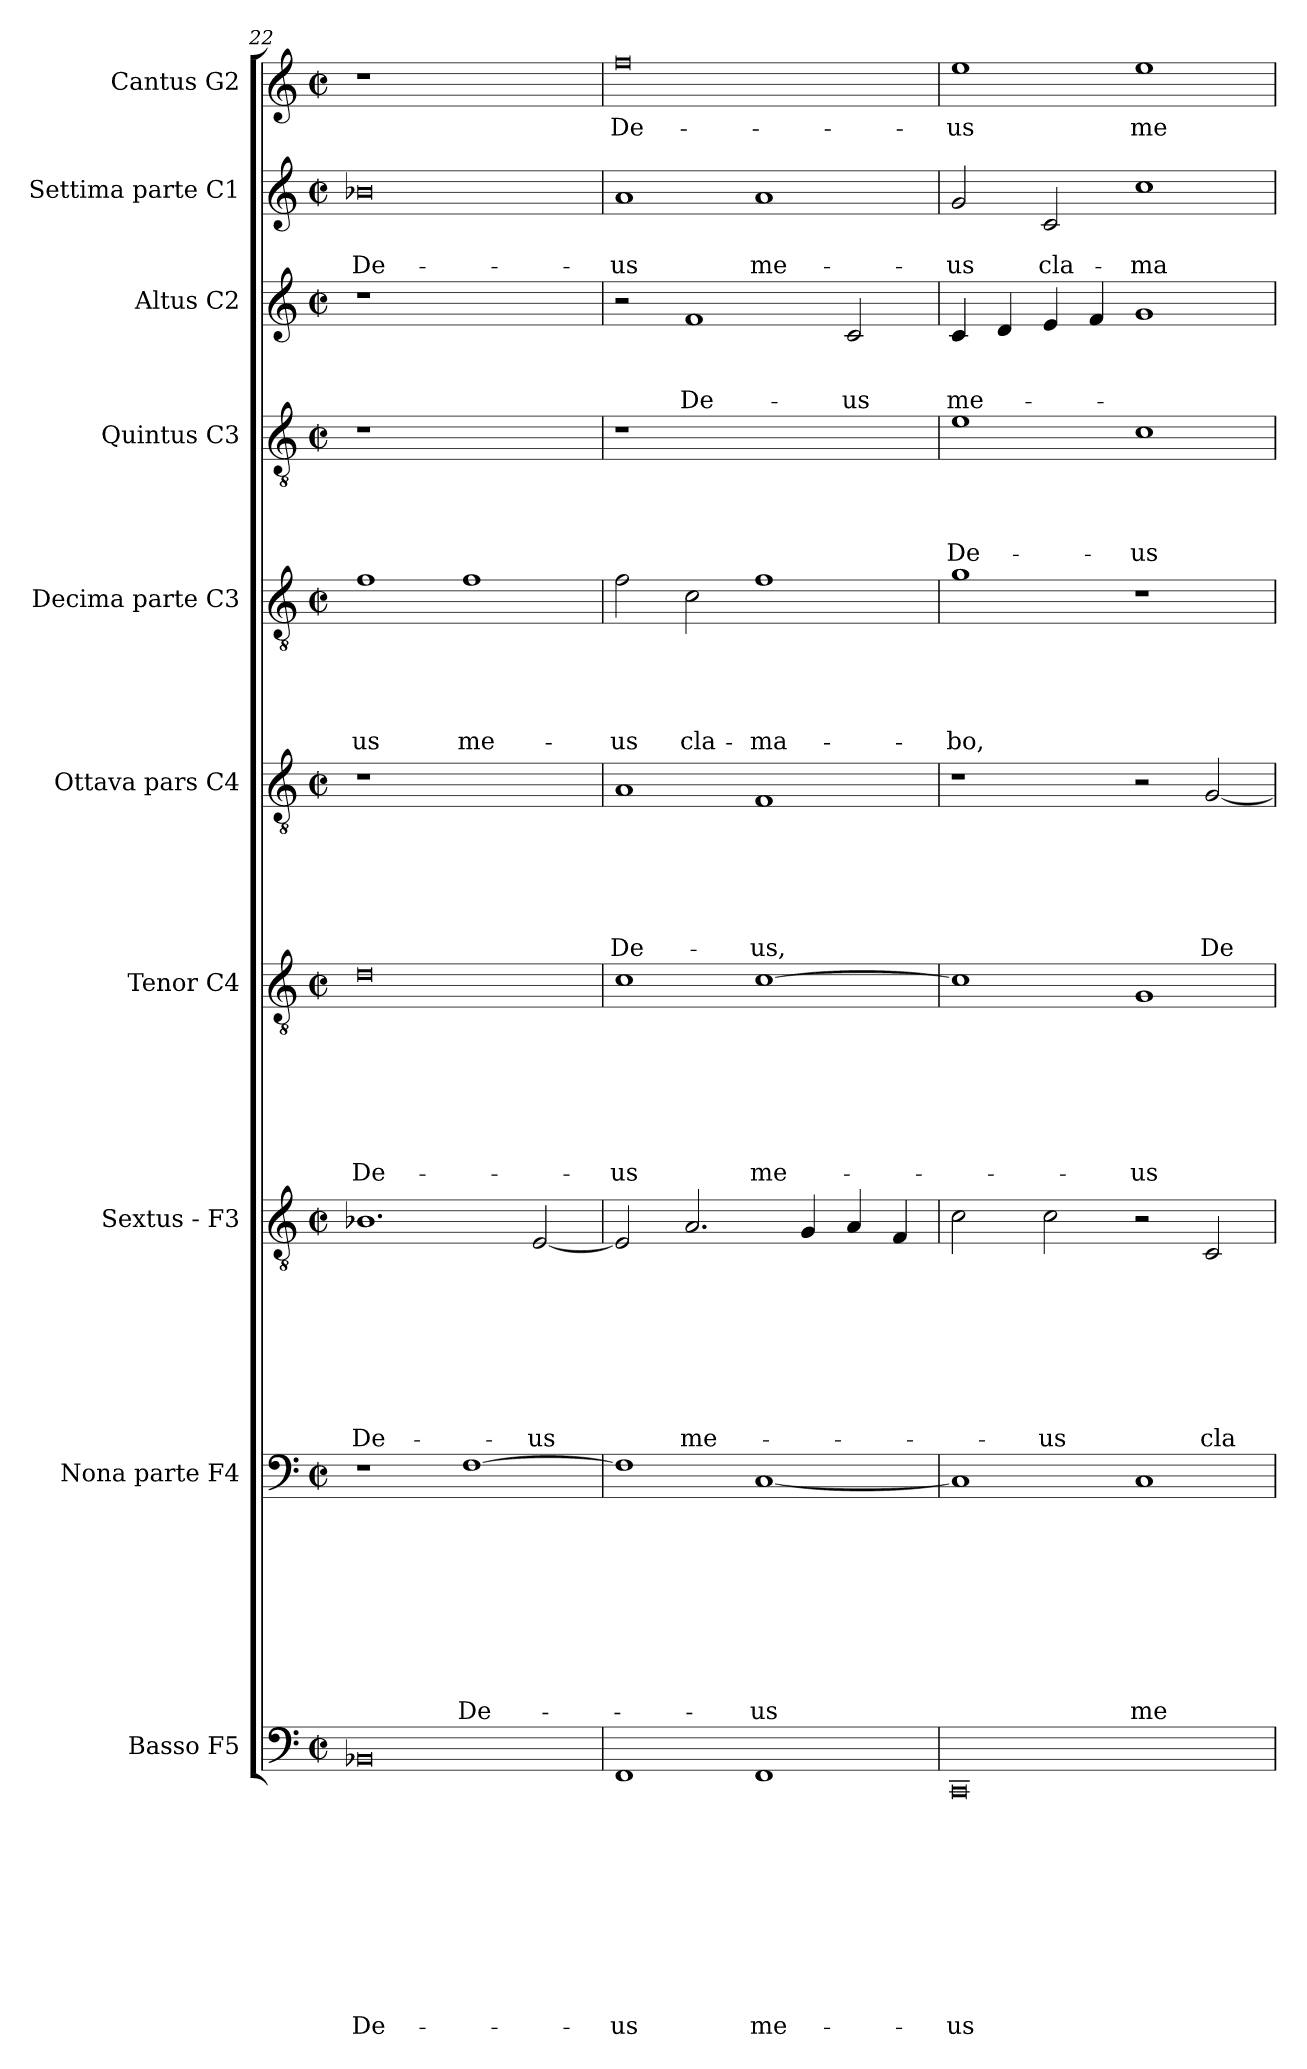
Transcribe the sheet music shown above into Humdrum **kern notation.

**kern	**text	**text	**text	**text	**text	**text	**text	**text	**text	**text	**kern	**text	**text	**text	**text	**text	**text	**text	**text	**text	**kern	**text	**text	**text	**text	**text	**text	**text	**text	**kern	**text	**text	**text	**text	**text	**text	**text	**kern	**text	**text	**text	**text	**text	**text	**kern	**text	**text	**text	**text	**text	**kern	**text	**text	**text	**text	**kern	**text	**text	**text	**kern	**text	**text	**kern	**text
*part10	*part10	*part10	*part10	*part10	*part10	*part10	*part10	*part10	*part10	*part10	*part9	*part9	*part9	*part9	*part9	*part9	*part9	*part9	*part9	*part9	*part8	*part8	*part8	*part8	*part8	*part8	*part8	*part8	*part8	*part7	*part7	*part7	*part7	*part7	*part7	*part7	*part7	*part6	*part6	*part6	*part6	*part6	*part6	*part6	*part5	*part5	*part5	*part5	*part5	*part5	*part4	*part4	*part4	*part4	*part4	*part3	*part3	*part3	*part3	*part2	*part2	*part2	*part1	*part1
*staff10	*staff10	*staff10	*staff10	*staff10	*staff10	*staff10	*staff10	*staff10	*staff10	*staff10	*staff9	*staff9	*staff9	*staff9	*staff9	*staff9	*staff9	*staff9	*staff9	*staff9	*staff8	*staff8	*staff8	*staff8	*staff8	*staff8	*staff8	*staff8	*staff8	*staff7	*staff7	*staff7	*staff7	*staff7	*staff7	*staff7	*staff7	*staff6	*staff6	*staff6	*staff6	*staff6	*staff6	*staff6	*staff5	*staff5	*staff5	*staff5	*staff5	*staff5	*staff4	*staff4	*staff4	*staff4	*staff4	*staff3	*staff3	*staff3	*staff3	*staff2	*staff2	*staff2	*staff1	*staff1
*I"Basso F5	*	*	*	*	*	*	*	*	*	*	*I"Nona parte F4	*	*	*	*	*	*	*	*	*	*I"Sextus - F3	*	*	*	*	*	*	*	*	*I"Tenor C4	*	*	*	*	*	*	*	*I"Ottava pars C4	*	*	*	*	*	*	*I"Decima parte C3	*	*	*	*	*	*I"Quintus C3	*	*	*	*	*I"Altus C2	*	*	*	*I"Settima parte C1	*	*	*I"Cantus G2	*
*I'B1	*	*	*	*	*	*	*	*	*	*	*	*	*	*	*	*	*	*	*	*	*	*	*	*	*	*	*	*	*	*I'T1	*	*	*	*	*	*	*	*	*	*	*	*	*	*	*	*	*	*	*	*	*	*	*	*	*	*I'A1	*	*	*	*I'C2	*	*	*I'C1	*
*clefF4	*	*	*	*	*	*	*	*	*	*	*clefF4	*	*	*	*	*	*	*	*	*	*clefGv2	*	*	*	*	*	*	*	*	*clefGv2	*	*	*	*	*	*	*	*clefGv2	*	*	*	*	*	*	*clefGv2	*	*	*	*	*	*clefGv2	*	*	*	*	*clefG2	*	*	*	*clefG2	*	*	*clefG2	*
*k[]	*	*	*	*	*	*	*	*	*	*	*k[]	*	*	*	*	*	*	*	*	*	*k[]	*	*	*	*	*	*	*	*	*k[]	*	*	*	*	*	*	*	*k[]	*	*	*	*	*	*	*k[]	*	*	*	*	*	*k[]	*	*	*	*	*k[]	*	*	*	*k[]	*	*	*k[]	*
*C:	*	*	*	*	*	*	*	*	*	*	*C:	*	*	*	*	*	*	*	*	*	*C:	*	*	*	*	*	*	*	*	*C:	*	*	*	*	*	*	*	*C:	*	*	*	*	*	*	*C:	*	*	*	*	*	*C:	*	*	*	*	*C:	*	*	*	*C:	*	*	*C:	*
*M2/2	*	*	*	*	*	*	*	*	*	*	*M2/2	*	*	*	*	*	*	*	*	*	*M2/2	*	*	*	*	*	*	*	*	*M2/2	*	*	*	*	*	*	*	*M2/2	*	*	*	*	*	*	*M2/2	*	*	*	*	*	*M2/2	*	*	*	*	*M2/2	*	*	*	*M2/2	*	*	*M2/2	*
*met(c|)	*	*	*	*	*	*	*	*	*	*	*met(c|)	*	*	*	*	*	*	*	*	*	*met(c|)	*	*	*	*	*	*	*	*	*met(c|)	*	*	*	*	*	*	*	*met(c|)	*	*	*	*	*	*	*met(c|)	*	*	*	*	*	*met(c|)	*	*	*	*	*met(c|)	*	*	*	*met(c|)	*	*	*met(c|)	*
=22	=22	=22	=22	=22	=22	=22	=22	=22	=22	=22	=22	=22	=22	=22	=22	=22	=22	=22	=22	=22	=22	=22	=22	=22	=22	=22	=22	=22	=22	=22	=22	=22	=22	=22	=22	=22	=22	=22	=22	=22	=22	=22	=22	=22	=22	=22	=22	=22	=22	=22	=22	=22	=22	=22	=22	=22	=22	=22	=22	=22	=22	=22	=22	=22
!	!	!	!	!	!	!	!	!	!	!LO:LY:b	!	!	!	!	!	!	!	!	!	!	!	!	!	!	!	!	!	!	!LO:LY:b	!	!	!	!	!	!	!	!LO:LY:b	!	!	!	!	!	!	!	!	!	!	!	!	!LO:LY:b	!	!	!	!	!	!	!	!	!	!	!	!LO:LY:b	!	!
0BB-X	.	.	.	.	.	.	.	.	.	De-	1r	.	.	.	.	.	.	.	.	.	1.B-X	.	.	.	.	.	.	.	De-	0d	.	.	.	.	.	.	De-	1r	.	.	.	.	.	.	1f	.	.	.	.	-us	1r	.	.	.	.	1r	.	.	.	0b-X	.	De-	1r	.
!	!	!	!	!	!	!	!	!	!	!	!	!	!	!	!	!	!	!	!	!LO:LY:b	!	!	!	!	!	!	!	!	!	!	!	!	!	!	!	!	!	!	!	!	!	!	!	!	!	!	!	!	!	!LO:LY:b	!	!	!	!	!	!	!	!	!	!	!	!	!	!
.	.	.	.	.	.	.	.	.	.	.	[1F	.	.	.	.	.	.	.	.	De-	.	.	.	.	.	.	.	.	.	.	.	.	.	.	.	.	.	1ryy	.	.	.	.	.	.	1f	.	.	.	.	me-	1ryy	.	.	.	.	1ryy	.	.	.	.	.	.	1ryy	.
!	!	!	!	!	!	!	!	!	!	!	!	!	!	!	!	!	!	!	!	!	!	!	!	!	!	!	!	!	!LO:LY:b	!	!	!	!	!	!	!	!	!	!	!	!	!	!	!	!	!	!	!	!	!	!	!	!	!	!	!	!	!	!	!	!	!	!	!
.	.	.	.	.	.	.	.	.	.	.	.	.	.	.	.	.	.	.	.	.	[2E/	.	.	.	.	.	.	.	-us	.	.	.	.	.	.	.	.	.	.	.	.	.	.	.	.	.	.	.	.	.	.	.	.	.	.	.	.	.	.	.	.	.	.	.
=23	=23	=23	=23	=23	=23	=23	=23	=23	=23	=23	=23	=23	=23	=23	=23	=23	=23	=23	=23	=23	=23	=23	=23	=23	=23	=23	=23	=23	=23	=23	=23	=23	=23	=23	=23	=23	=23	=23	=23	=23	=23	=23	=23	=23	=23	=23	=23	=23	=23	=23	=23	=23	=23	=23	=23	=23	=23	=23	=23	=23	=23	=23	=23	=23
!	!	!	!	!	!	!	!	!	!	!LO:LY:b	!	!	!	!	!	!	!	!	!	!	!	!	!	!	!	!	!	!	!	!	!	!	!	!	!	!	!LO:LY:b	!	!	!	!	!	!	!LO:LY:b	!	!	!	!	!	!LO:LY:b	!	!	!	!	!	!	!	!	!	!	!	!LO:LY:b	!	!LO:LY:b
1FF	.	.	.	.	.	.	.	.	.	-us	1F]	.	.	.	.	.	.	.	.	.	2E/]	.	.	.	.	.	.	.	.	1c	.	.	.	.	.	.	-us	1A	.	.	.	.	.	De-	2f\	.	.	.	.	-us	1r	.	.	.	.	2r	.	.	.	1a	.	-us	0ff	De-
!	!	!	!	!	!	!	!	!	!	!	!	!	!	!	!	!	!	!	!	!	!	!	!	!	!	!	!	!	!LO:LY:b	!	!	!	!	!	!	!	!	!	!	!	!	!	!	!	!	!	!	!	!	!LO:LY:b	!	!	!	!	!	!	!	!	!LO:LY:b	!	!	!	!	!
.	.	.	.	.	.	.	.	.	.	.	.	.	.	.	.	.	.	.	.	.	2.A/	.	.	.	.	.	.	.	me-	.	.	.	.	.	.	.	.	.	.	.	.	.	.	.	2c\	.	.	.	.	cla-	.	.	.	.	.	1f	.	.	De-	.	.	.	.	.
!	!	!	!	!	!	!	!	!	!	!LO:LY:b	!	!	!	!	!	!	!	!	!	!LO:LY:b	!	!	!	!	!	!	!	!	!	!	!	!	!	!	!	!	!LO:LY:b	!	!	!	!	!	!	!LO:LY:b	!	!	!	!	!	!LO:LY:b	!	!	!	!	!	!	!	!	!	!	!	!LO:LY:b	!	!
1FF	.	.	.	.	.	.	.	.	.	me-	[1C	.	.	.	.	.	.	.	.	-us	.	.	.	.	.	.	.	.	.	[1c	.	.	.	.	.	.	me-	1F	.	.	.	.	.	-us,	1f	.	.	.	.	-ma-	1ryy	.	.	.	.	.	.	.	.	1a	.	me-	.	.
.	.	.	.	.	.	.	.	.	.	.	.	.	.	.	.	.	.	.	.	.	4G/	.	.	.	.	.	.	.	.	.	.	.	.	.	.	.	.	.	.	.	.	.	.	.	.	.	.	.	.	.	.	.	.	.	.	.	.	.	.	.	.	.	.	.
!	!	!	!	!	!	!	!	!	!	!	!	!	!	!	!	!	!	!	!	!	!	!	!	!	!	!	!	!	!	!	!	!	!	!	!	!	!	!	!	!	!	!	!	!	!	!	!	!	!	!	!	!	!	!	!	!	!	!	!LO:LY:b	!	!	!	!	!
.	.	.	.	.	.	.	.	.	.	.	.	.	.	.	.	.	.	.	.	.	4A/	.	.	.	.	.	.	.	.	.	.	.	.	.	.	.	.	.	.	.	.	.	.	.	.	.	.	.	.	.	.	.	.	.	.	2c/	.	.	-us	.	.	.	.	.
.	.	.	.	.	.	.	.	.	.	.	.	.	.	.	.	.	.	.	.	.	4F/	.	.	.	.	.	.	.	.	.	.	.	.	.	.	.	.	.	.	.	.	.	.	.	.	.	.	.	.	.	.	.	.	.	.	.	.	.	.	.	.	.	.	.
=24	=24	=24	=24	=24	=24	=24	=24	=24	=24	=24	=24	=24	=24	=24	=24	=24	=24	=24	=24	=24	=24	=24	=24	=24	=24	=24	=24	=24	=24	=24	=24	=24	=24	=24	=24	=24	=24	=24	=24	=24	=24	=24	=24	=24	=24	=24	=24	=24	=24	=24	=24	=24	=24	=24	=24	=24	=24	=24	=24	=24	=24	=24	=24	=24
!	!	!	!	!	!	!	!	!	!	!LO:LY:b	!	!	!	!	!	!	!	!	!	!	!	!	!	!	!	!	!	!	!	!	!	!	!	!	!	!	!	!	!	!	!	!	!	!	!	!	!	!	!	!LO:LY:b	!	!	!	!	!LO:LY:b	!	!	!	!LO:LY:b	!	!	!LO:LY:b	!	!LO:LY:b
0CC	.	.	.	.	.	.	.	.	.	-us	1C]	.	.	.	.	.	.	.	.	.	2c\	.	.	.	.	.	.	.	.	1c]	.	.	.	.	.	.	.	1r	.	.	.	.	.	.	1g	.	.	.	.	-bo,	1e	.	.	.	De-	4c/	.	.	me-	2g/	.	-us	1ee	-us
.	.	.	.	.	.	.	.	.	.	.	.	.	.	.	.	.	.	.	.	.	.	.	.	.	.	.	.	.	.	.	.	.	.	.	.	.	.	.	.	.	.	.	.	.	.	.	.	.	.	.	.	.	.	.	.	4d/	.	.	.	.	.	.	.	.
!	!	!	!	!	!	!	!	!	!	!	!	!	!	!	!	!	!	!	!	!	!	!	!	!	!	!	!	!	!LO:LY:b	!	!	!	!	!	!	!	!	!	!	!	!	!	!	!	!	!	!	!	!	!	!	!	!	!	!	!	!	!	!	!	!	!LO:LY:b	!	!
.	.	.	.	.	.	.	.	.	.	.	.	.	.	.	.	.	.	.	.	.	2c\	.	.	.	.	.	.	.	-us	.	.	.	.	.	.	.	.	.	.	.	.	.	.	.	.	.	.	.	.	.	.	.	.	.	.	4e/	.	.	.	2c/	.	cla-	.	.
.	.	.	.	.	.	.	.	.	.	.	.	.	.	.	.	.	.	.	.	.	.	.	.	.	.	.	.	.	.	.	.	.	.	.	.	.	.	.	.	.	.	.	.	.	.	.	.	.	.	.	.	.	.	.	.	4f/	.	.	.	.	.	.	.	.
!	!	!	!	!	!	!	!	!	!	!	!	!	!	!	!	!	!	!	!	!LO:LY:b	!	!	!	!	!	!	!	!	!	!	!	!	!	!	!	!	!LO:LY:b	!	!	!	!	!	!	!	!	!	!	!	!	!	!	!	!	!	!LO:LY:b	!	!	!	!	!	!	!LO:LY:b	!	!LO:LY:b
.	.	.	.	.	.	.	.	.	.	.	1C	.	.	.	.	.	.	.	.	me-	2r	.	.	.	.	.	.	.	.	1G	.	.	.	.	.	.	-us	2r	.	.	.	.	.	.	1r	.	.	.	.	.	1c	.	.	.	-us	1g	.	.	.	1cc	.	-ma-	1ee	me-
!	!	!	!	!	!	!	!	!	!	!	!	!	!	!	!	!	!	!	!	!	!	!	!	!	!	!	!	!	!LO:LY:b	!	!	!	!	!	!	!	!	!	!	!	!	!	!	!LO:LY:b	!	!	!	!	!	!	!	!	!	!	!	!	!	!	!	!	!	!	!	!
.	.	.	.	.	.	.	.	.	.	.	.	.	.	.	.	.	.	.	.	.	2C/	.	.	.	.	.	.	.	cla-	.	.	.	.	.	.	.	.	[2G/	.	.	.	.	.	De-	.	.	.	.	.	.	.	.	.	.	.	.	.	.	.	.	.	.	.	.
=	=	=	=	=	=	=	=	=	=	=	=	=	=	=	=	=	=	=	=	=	=	=	=	=	=	=	=	=	=	=	=	=	=	=	=	=	=	=	=	=	=	=	=	=	=	=	=	=	=	=	=	=	=	=	=	=	=	=	=	=	=	=	=	=
*-	*-	*-	*-	*-	*-	*-	*-	*-	*-	*-	*-	*-	*-	*-	*-	*-	*-	*-	*-	*-	*-	*-	*-	*-	*-	*-	*-	*-	*-	*-	*-	*-	*-	*-	*-	*-	*-	*-	*-	*-	*-	*-	*-	*-	*-	*-	*-	*-	*-	*-	*-	*-	*-	*-	*-	*-	*-	*-	*-	*-	*-	*-	*-	*-
